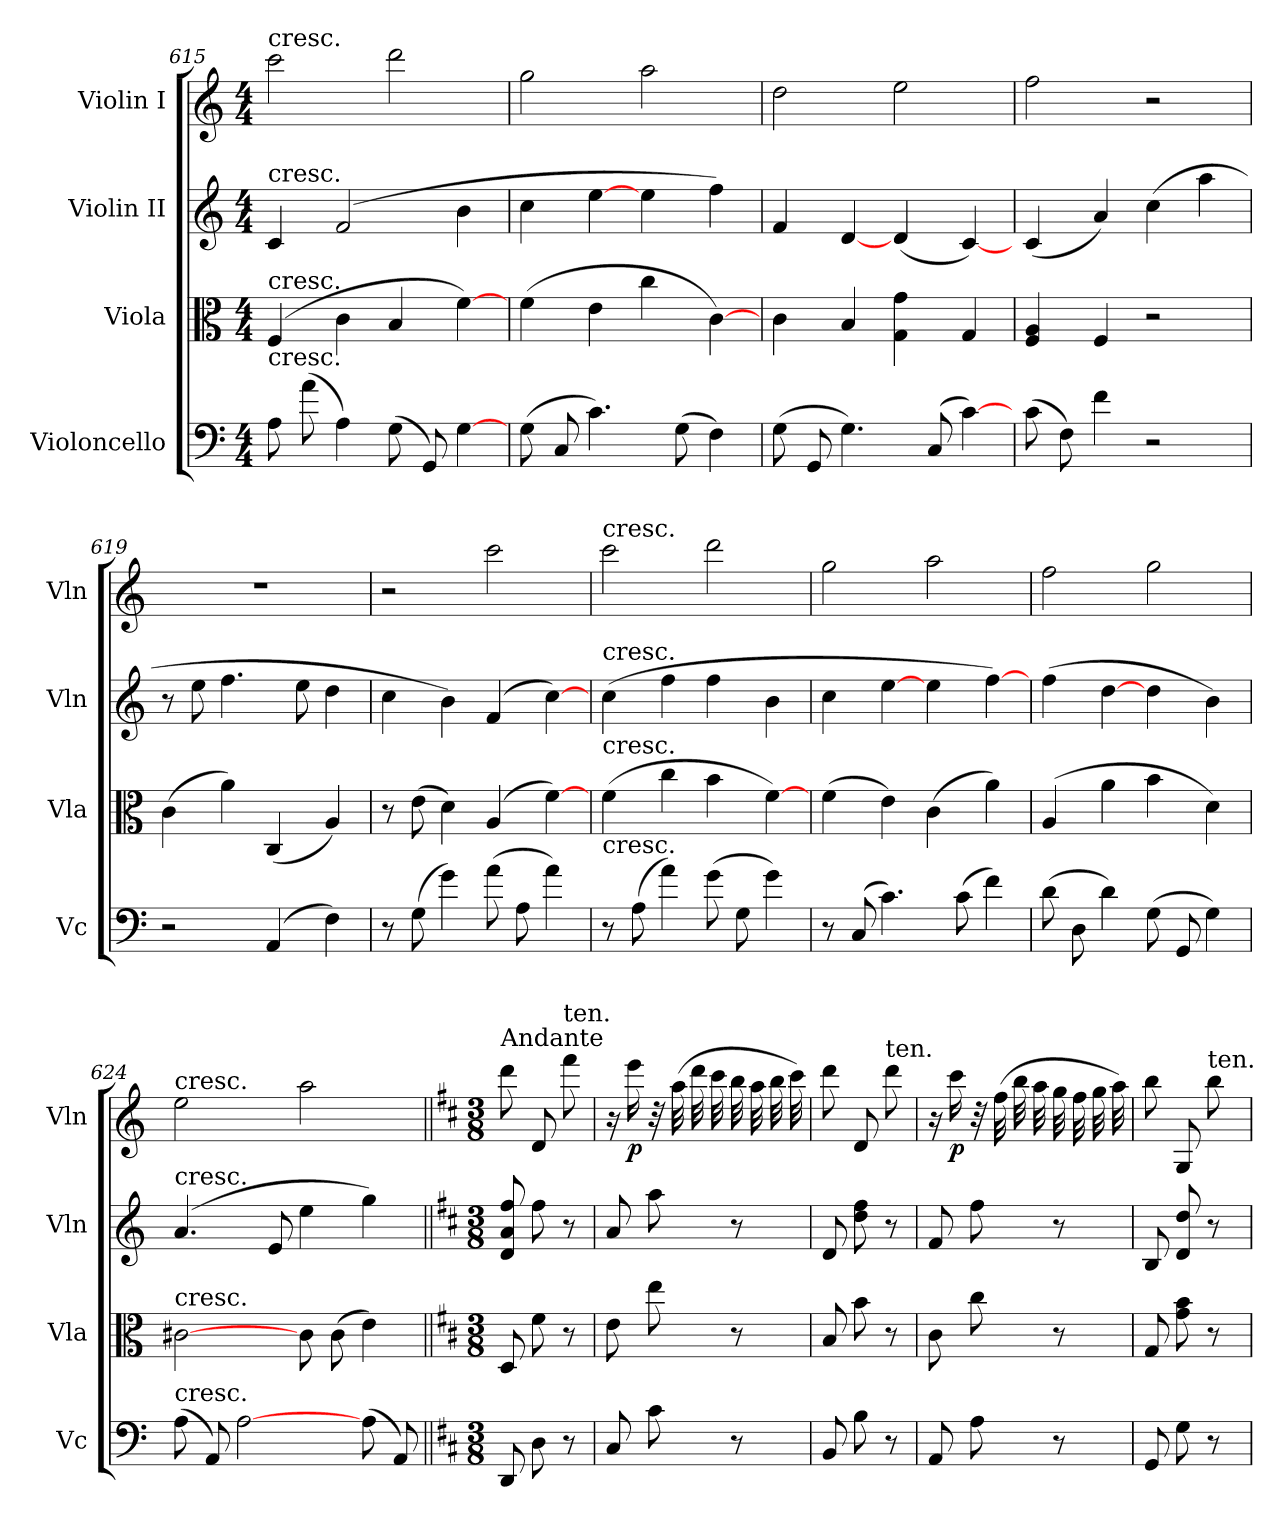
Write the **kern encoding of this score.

**kern	**kern	**kern	**kern	**dynam
*part4	*part3	*part2	*part1	*part1
*staff4	*staff3	*staff2	*staff1	*staff1
*I"Violoncello	*I"Viola	*I"Violin II	*I"Violin I	*
*I'Vc	*I'Vla	*I'Vln	*I'Vln	*
*clefF4	*clefC3	*clefG2	*clefG2	*
*k[]	*k[]	*k[]	*k[]	*
*C:	*C:	*C:	*C:	*
*M4/4	*M4/4	*M4/4	*M4/4	*
=615	=615	=615	=615	=615
!	!	!	!LO:TX:a:t=cresc.	!
!	!	!LO:TX:a:t=cresc.	!	!
!	!LO:TX:a:t=cresc.	!	!	!
!LO:TX:a:t=cresc.	!	!	!	!
8A	(4F	4c	2ccc	.
(8a	.	.	.	.
4A)	4c	(2f	.	.
(8G	4B	.	2ddd	.
8GG)	.	.	.	.
[4G	[4f)	4b	.	.
=616	=616	=616	=616	=616
(8G	(4f	4cc	2gg	.
8C	.	.	.	.
4.c)	4e	[4ee	.	.
.	4cc	4ee	2aa	.
(8G	.	.	.	.
4F)	[4c)	4ff)	.	.
=617	=617	=617	=617	=617
(8G	4c	4f	2dd	.
8GG	.	.	.	.
4.G)	4B	[4d	.	.
.	4G 4g	(4d	2ee	.
(8C	.	.	.	.
[4c)	4G	[4c)	.	.
=618	=618	=618	=618	=618
(8c	4F 4A	(4c	2ff	.
8F)	.	.	.	.
4f	4F	4a)	.	.
2r	2r	(4cc	2r	.
.	.	4aa	.	.
=619	=619	=619	=619	=619
2r	(4c	8r	1r	.
.	.	8ee	.	.
.	4a)	4.ff	.	.
(4AA	(4C	.	.	.
.	.	8ee	.	.
4F)	4A)	4dd	.	.
=620	=620	=620	=620	=620
8r	8r	4cc	2r	.
(8G	(8e	.	.	.
4g)	4d)	4b)	.	.
(8a	(4A	(4f	2ccc	.
8A	.	.	.	.
4a)	[4f)	[4cc)	.	.
=621	=621	=621	=621	=621
!	!	!	!LO:TX:a:t=cresc.	!
!	!	!LO:TX:a:t=cresc.	!	!
!	!LO:TX:a:t=cresc.	!	!	!
!LO:TX:a:t=cresc.	!	!	!	!
8r	(4f	(4cc	2ccc	.
(8A	.	.	.	.
4a)	4cc	4ff	.	.
(8g	4b	4ff	2ddd	.
8G	.	.	.	.
4g)	[4f)	4b	.	.
=622	=622	=622	=622	=622
8r	(4f	4cc	2gg	.
(8C	.	.	.	.
4.c)	4e)	[4ee	.	.
.	(4c	4ee	2aa	.
(8c	.	.	.	.
4f)	4a)	[4ff)	.	.
=623	=623	=623	=623	=623
(8d	(4A	(4ff	2ff	.
8D	.	.	.	.
4d)	4a	[4dd	.	.
(8G	4b	4dd	2gg	.
8GG	.	.	.	.
4G)	4d)	4b)	.	.
=624	=624	=624	=624	=624
!	!	!	!LO:TX:a:t=cresc.	!
!	!	!LO:TX:a:t=cresc.	!	!
!	!LO:TX:a:t=cresc.	!	!	!
!LO:TX:a:t=cresc.	!	!	!	!
(8A	[2c#X	(4.a	2ee	.
8AA)	.	.	.	.
[2A	.	.	.	.
.	.	8e	.	.
.	8c#	4ee	2aa	.
.	(8c#	.	.	.
(8A	4e)	4gg)	.	.
8AA)	.	.	.	.
=625||	=625||	=625||	=625||	=625||
*k[f#c#]	*k[f#c#]	*k[f#c#]	*k[f#c#]	*
*D:	*D:	*D:	*D:	*
*M3/8	*M3/8	*M3/8	*M3/8	*
!	!	!	!LO:TX:a:t=Andante	!
8DD	8D	8d 8a 8ff#	8ddd	.
8D	8f#	8ff#	8d	.
!	!	!	!LO:TX:a:t=ten.	!
8r	8r	8r	8fff#	.
=626	=626	=626	=626	=626
8C#	8e	8a	16r	.
.	.	.	16eee	p
8c#	8ee	8aa	32r	.
.	.	.	(32aa	.
.	.	.	32ddd	.
.	.	.	32ccc#	.
8r	8r	8r	32bb	.
.	.	.	32aa	.
.	.	.	32bb	.
.	.	.	32ccc#)	.
=627	=627	=627	=627	=627
8BB	8B	8d	8ddd	.
8B	8b	8dd 8ff#	8d	.
!	!	!	!LO:TX:a:t=ten.	!
8r	8r	8r	8ddd	.
=628	=628	=628	=628	=628
8AA	8c#	8f#	16r	.
.	.	.	16ccc#	p
8A	8cc#	8ff#	32r	.
.	.	.	(32ff#	.
.	.	.	32bb	.
.	.	.	32aa	.
8r	8r	8r	32gg	.
.	.	.	32ff#	.
.	.	.	32gg	.
.	.	.	32aa)	.
=629	=629	=629	=629	=629
8GG	8G	8B	8bb	.
8G	8g 8b	8d 8dd	8G	.
!	!	!	!LO:TX:a:t=ten.	!
8r	8r	8r	8bb	.
=	=	=	=	=
*-	*-	*-	*-	*-
